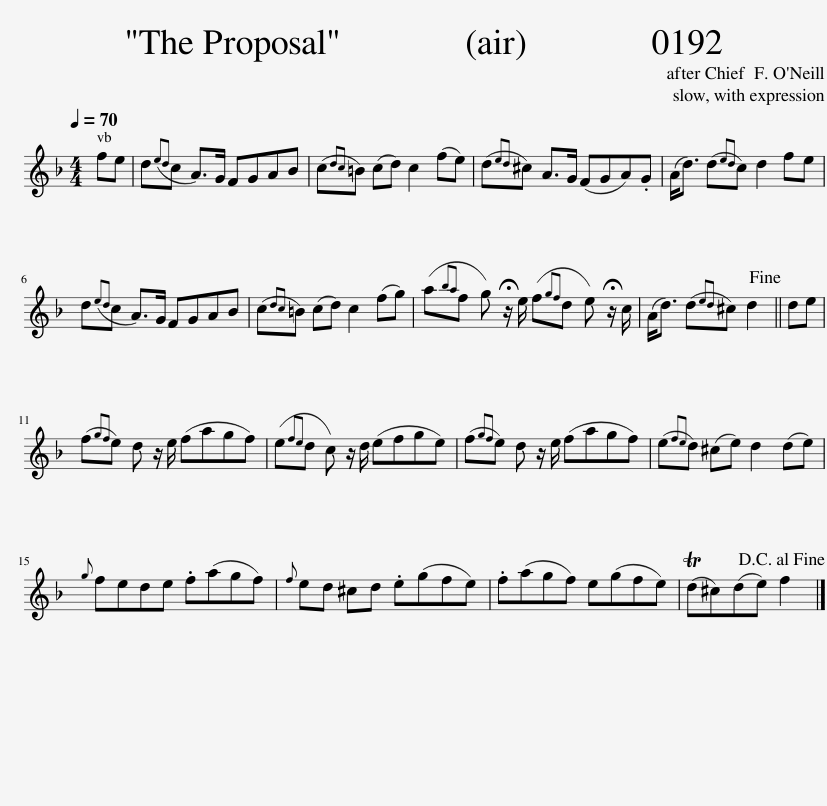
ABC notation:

X:1
L:1/8
Q:1/4=70
M:4/4
I:linebreak $
K:F
V:1 treble
V:1
 fe | d({ed}c A>)G FGAB | (c{dc}=B) (cd) c2 (fe) | (d{ed}^c) A>G (FGA).G | (A<d) (d{ed}c) d2 fe |$ %5
 d({ed}c A>)G FGAB | (c{dc}=B) (cd) c2 (fg) | (a{ba}f g) !fermata!z/ e/ (f{gf}d e) !fermata!z/ c/ | (A<d) (d{ed}^c) d2!fine! || de |$ %10
 (f{gf}e) d z/ e/ (fagf) | (e{fe}d c) z/ d/ (efge) | (f{gf}e) d z/ e/ (fagf) | (e{fe}d) (^ce) d2 (de) |${g} fede .f(agf) | %15
{f} ed ^cd .e(gfe) | .f(agf) e(gfe) | (Td^c)(de) f2!D.C.! |] %18
